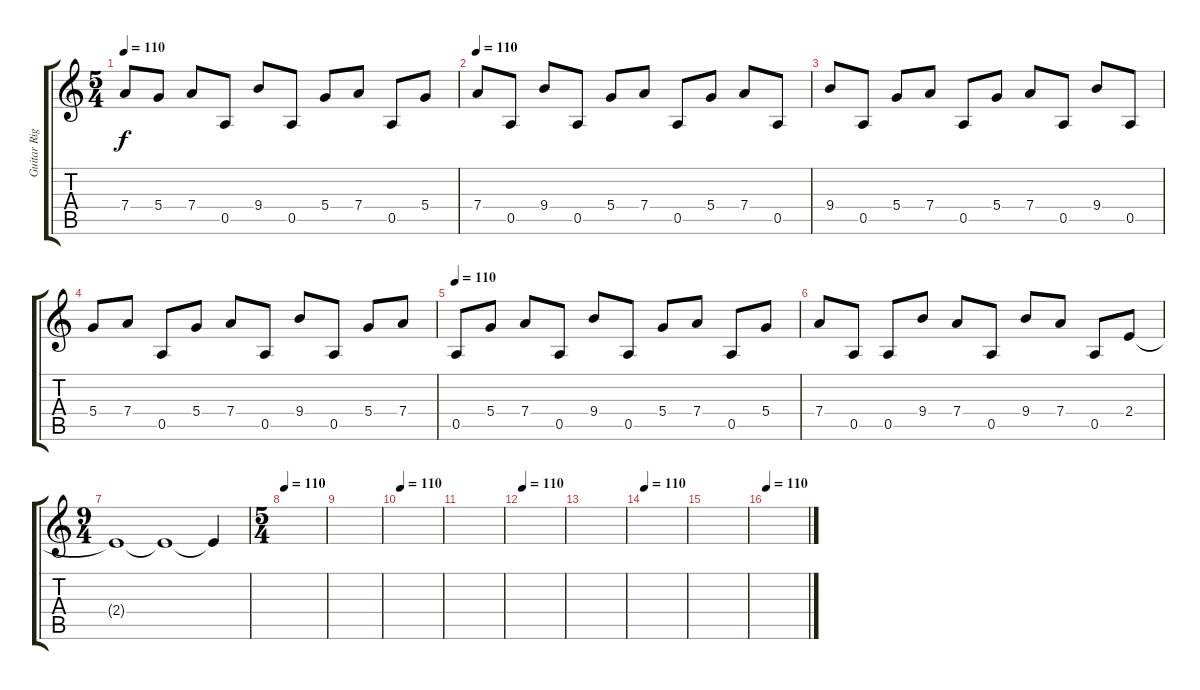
\track ("Guitar Right Channel" "Guitar Rig") {instrument electricguitarmuted}
\staff {score tabs}
\tuning (E4 B3 G3 D3 A2 D2) {hide}
\ts (5 4)
\tempo 110
\clef g2
\ks c
7.4.8{dy f} 5.4.8 7.4.8 0.5.8 9.4.8 0.5.8 5.4.8 7.4.8 0.5.8 5.4.8 |
\tempo 110
7.4.8 0.5.8 9.4.8 0.5.8 5.4.8 7.4.8 0.5.8 5.4.8 7.4.8 0.5.8 |
9.4.8 0.5.8 5.4.8 7.4.8 0.5.8 5.4.8 7.4.8 0.5.8 9.4.8 0.5.8 |
5.4.8 7.4.8 0.5.8 5.4.8 7.4.8 0.5.8 9.4.8 0.5.8 5.4.8 7.4.8 |
\tempo 110
0.5.8 5.4.8 7.4.8 0.5.8 9.4.8 0.5.8 5.4.8 7.4.8 0.5.8 5.4.8 |
7.4.8 0.5.8 0.5.8 9.4.8 7.4.8 0.5.8 9.4.8 7.4.8 0.5.8{instrument distortionguitar} 2.4.8 |
\ts (9 4)
2.4{t}.1 2.4{t}.1 2.4{t}.4 |
\ts (5 4)
\tempo 110
|
|
\tempo 110
|
|
\tempo 110
|
|
\tempo 110
|
|
\tempo 110
